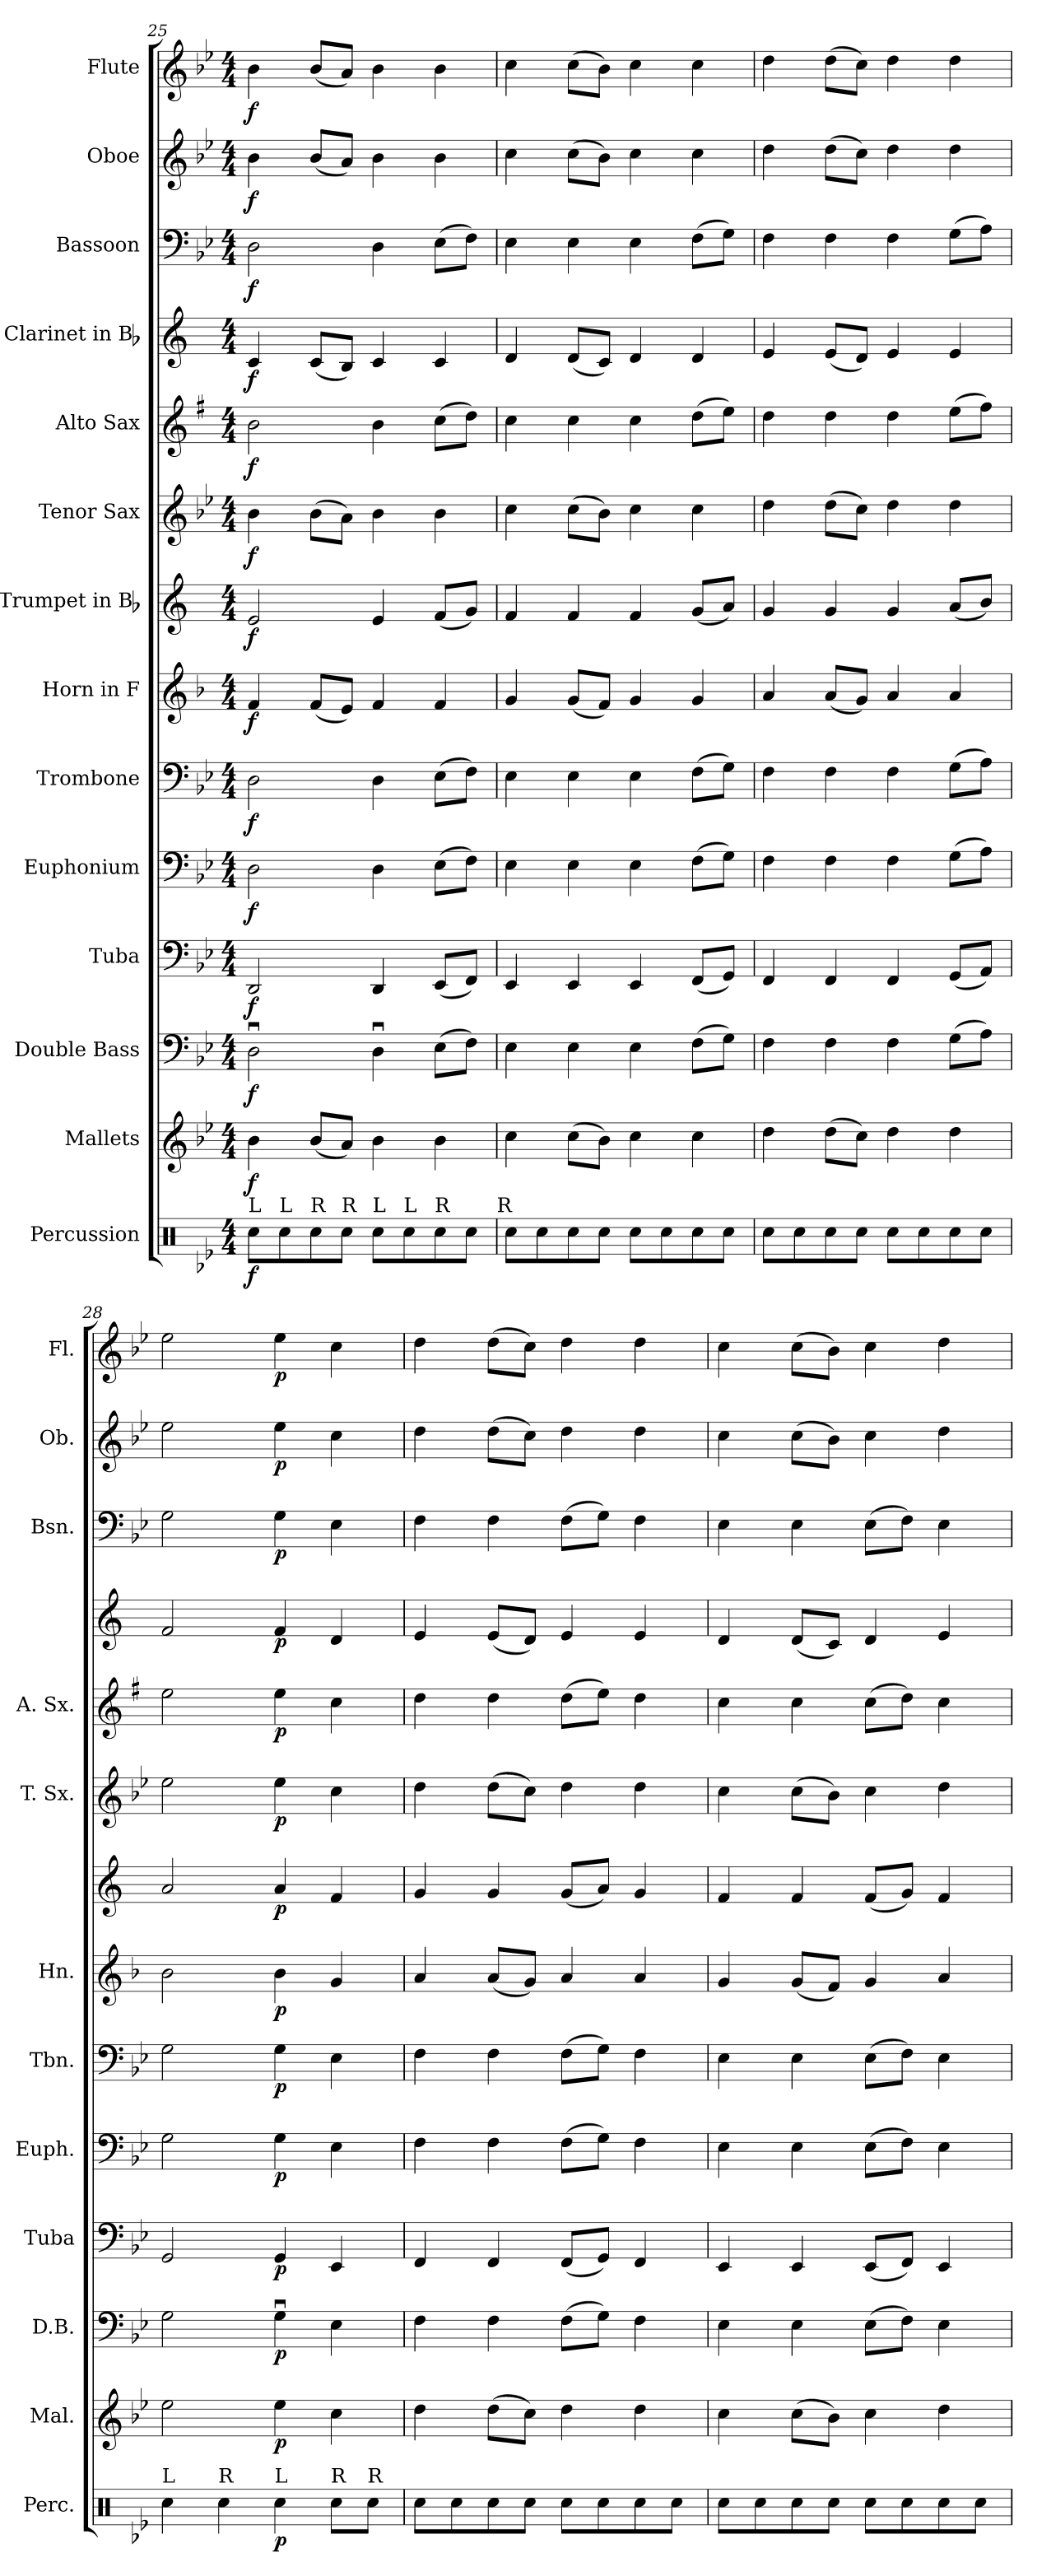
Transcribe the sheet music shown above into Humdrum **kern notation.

**kern	**dynam	**kern	**dynam	**kern	**dynam	**kern	**dynam	**kern	**dynam	**kern	**dynam	**kern	**dynam	**kern	**dynam	**kern	**dynam	**kern	**dynam	**kern	**dynam	**kern	**dynam	**kern	**dynam	**kern	**dynam
*part14	*part14	*part13	*part13	*part12	*part12	*part11	*part11	*part10	*part10	*part9	*part9	*part8	*part8	*part7	*part7	*part6	*part6	*part5	*part5	*part4	*part4	*part3	*part3	*part2	*part2	*part1	*part1
*staff14	*staff14	*staff13	*staff13	*staff12	*staff12	*staff11	*staff11	*staff10	*staff10	*staff9	*staff9	*staff8	*staff8	*staff7	*staff7	*staff6	*staff6	*staff5	*staff5	*staff4	*staff4	*staff3	*staff3	*staff2	*staff2	*staff1	*staff1
*I"Percussion	*	*I"Mallets	*	*I"Double Bass	*	*I"Tuba	*	*I"Euphonium	*	*I"Trombone	*	*I"Horn in F	*	*I"Trumpet in Bb	*	*I"Tenor Sax	*	*I"Alto Sax	*	*I"Clarinet in Bb	*	*I"Bassoon	*	*I"Oboe	*	*I"Flute	*
*I'Perc.	*	*I'Mal.	*	*I'D.B.	*	*I'Tuba	*	*I'Euph.	*	*I'Tbn.	*	*I'Hn.	*	*	*	*I'T. Sx.	*	*I'A. Sx.	*	*	*	*I'Bsn.	*	*I'Ob.	*	*I'Fl.	*
!!LO:PB:g=z
*clefX	*	*clefG2	*	*clefF4	*	*clefF4	*	*clefF4	*	*clefF4	*	*clefG2	*	*clefG2	*	*clefG2	*	*clefG2	*	*clefG2	*	*clefF4	*	*clefG2	*	*clefG2	*
*	*	*	*	*ITrd7c12	*	*	*	*	*	*	*	*ITrd4c7	*	*ITrd1c2	*	*ITrd8c14	*	*ITrd5c9	*	*ITrd1c2	*	*	*	*	*	*	*
*k[b-e-]	*	*k[b-e-]	*	*k[b-e-]	*	*k[b-e-]	*	*k[b-e-]	*	*k[b-e-]	*	*k[b-e-]	*	*k[b-e-]	*	*k[b-e-]	*	*k[b-e-]	*	*k[b-e-]	*	*k[b-e-]	*	*k[b-e-]	*	*k[b-e-]	*
*B-:	*	*B-:	*	*B-:	*	*B-:	*	*B-:	*	*B-:	*	*B-:	*	*B-:	*	*B-:	*	*B-:	*	*B-:	*	*B-:	*	*B-:	*	*B-:	*
*M4/4	*	*M4/4	*	*M4/4	*	*M4/4	*	*M4/4	*	*M4/4	*	*M4/4	*	*M4/4	*	*M4/4	*	*M4/4	*	*M4/4	*	*M4/4	*	*M4/4	*	*M4/4	*
=25	=25	=25	=25	=25	=25	=25	=25	=25	=25	=25	=25	=25	=25	=25	=25	=25	=25	=25	=25	=25	=25	=25	=25	=25	=25	=25	=25
!LO:TX:a:t=L	!	!	!	!	!	!	!	!	!	!	!	!	!	!	!	!	!	!	!	!	!	!	!	!	!	!	!
!	!LO:DY:b	!	!LO:DY:b	!	!LO:DY:b	!	!LO:DY:b	!	!LO:DY:b	!	!LO:DY:b	!	!LO:DY:b	!	!LO:DY:b	!	!LO:DY:b	!	!LO:DY:b	!	!LO:DY:b	!	!LO:DY:b	!	!LO:DY:b	!	!LO:DY:b
8Rcc\L	f	4b-\	f	2DDu>\	f	2DD/	f	2D\	f	2D\	f	4B-/	f	2d/	f	4B-\	f	2d\	f	4B-/	f	2D\	f	4b-\	f	4b-\	f
!LO:TX:a:t=L	!	!	!	!	!	!	!	!	!	!	!	!	!	!	!	!	!	!	!	!	!	!	!	!	!	!	!
8Rcc\	.	.	.	.	.	.	.	.	.	.	.	.	.	.	.	.	.	.	.	.	.	.	.	.	.	.	.
!LO:TX:a:t=R	!	!	!	!	!	!	!	!	!	!	!	!	!	!	!	!	!	!	!	!	!	!	!	!	!	!	!
8Rcc\	.	(<8b-/L	.	.	.	.	.	.	.	.	.	(<8B-/L	.	.	.	(>8B-\L	.	.	.	(<8B-/L	.	.	.	(<8b-/L	.	(<8b-/L	.
!LO:TX:a:t=R	!	!	!	!	!	!	!	!	!	!	!	!	!	!	!	!	!	!	!	!	!	!	!	!	!	!	!
8Rcc\J	.	8a/J)	.	.	.	.	.	.	.	.	.	8A/J)	.	.	.	8A\J)	.	.	.	8A/J)	.	.	.	8a/J)	.	8a/J)	.
!LO:TX:a:t=L	!	!	!	!	!	!	!	!	!	!	!	!	!	!	!	!	!	!	!	!	!	!	!	!	!	!	!
8Rcc\L	.	4b-\	.	4DDu>\	.	4DD/	.	4D\	.	4D\	.	4B-/	.	4d/	.	4B-\	.	4d\	.	4B-/	.	4D\	.	4b-\	.	4b-\	.
!LO:TX:a:t=L	!	!	!	!	!	!	!	!	!	!	!	!	!	!	!	!	!	!	!	!	!	!	!	!	!	!	!
8Rcc\	.	.	.	.	.	.	.	.	.	.	.	.	.	.	.	.	.	.	.	.	.	.	.	.	.	.	.
!LO:TX:a:t=R	!	!	!	!	!	!	!	!	!	!	!	!	!	!	!	!	!	!	!	!	!	!	!	!	!	!	!
8Rcc\	.	4b-\	.	(>8EE-\L	.	(<8EE-/L	.	(>8E-\L	.	(>8E-\L	.	4B-/	.	(<8e-/L	.	4B-\	.	(>8e-\L	.	4B-/	.	(>8E-\L	.	4b-\	.	4b-\	.
8Rcc\J	.	.	.	8FF\J)	.	8FF/J)	.	8F\J)	.	8F\J)	.	.	.	8f/J)	.	.	.	8f\J)	.	.	.	8F\J)	.	.	.	.	.
!LO:TX:a:t=R	!	!	!	!	!	!	!	!	!	!	!	!	!	!	!	!	!	!	!	!	!	!	!	!	!	!	!
=26	=26	=26	=26	=26	=26	=26	=26	=26	=26	=26	=26	=26	=26	=26	=26	=26	=26	=26	=26	=26	=26	=26	=26	=26	=26	=26	=26
8Rcc\L	.	4cc\	.	4EE-\	.	4EE-/	.	4E-\	.	4E-\	.	4c/	.	4e-/	.	4c\	.	4e-\	.	4c/	.	4E-\	.	4cc\	.	4cc\	.
8Rcc\	.	.	.	.	.	.	.	.	.	.	.	.	.	.	.	.	.	.	.	.	.	.	.	.	.	.	.
8Rcc\	.	(>8cc\L	.	4EE-\	.	4EE-/	.	4E-\	.	4E-\	.	(<8c/L	.	4e-/	.	(>8c\L	.	4e-\	.	(<8c/L	.	4E-\	.	(>8cc\L	.	(>8cc\L	.
8Rcc\J	.	8b-\J)	.	.	.	.	.	.	.	.	.	8B-/J)	.	.	.	8B-\J)	.	.	.	8B-/J)	.	.	.	8b-\J)	.	8b-\J)	.
8Rcc\L	.	4cc\	.	4EE-\	.	4EE-/	.	4E-\	.	4E-\	.	4c/	.	4e-/	.	4c\	.	4e-\	.	4c/	.	4E-\	.	4cc\	.	4cc\	.
8Rcc\	.	.	.	.	.	.	.	.	.	.	.	.	.	.	.	.	.	.	.	.	.	.	.	.	.	.	.
8Rcc\	.	4cc\	.	(>8FF\L	.	(<8FF/L	.	(>8F\L	.	(>8F\L	.	4c/	.	(<8f/L	.	4c\	.	(>8f\L	.	4c/	.	(>8F\L	.	4cc\	.	4cc\	.
8Rcc\J	.	.	.	8GG\J)	.	8GG/J)	.	8G\J)	.	8G\J)	.	.	.	8g/J)	.	.	.	8g\J)	.	.	.	8G\J)	.	.	.	.	.
=27	=27	=27	=27	=27	=27	=27	=27	=27	=27	=27	=27	=27	=27	=27	=27	=27	=27	=27	=27	=27	=27	=27	=27	=27	=27	=27	=27
8Rcc\L	.	4dd\	.	4FF\	.	4FF/	.	4F\	.	4F\	.	4d/	.	4f/	.	4d\	.	4f\	.	4d/	.	4F\	.	4dd\	.	4dd\	.
8Rcc\	.	.	.	.	.	.	.	.	.	.	.	.	.	.	.	.	.	.	.	.	.	.	.	.	.	.	.
8Rcc\	.	(>8dd\L	.	4FF\	.	4FF/	.	4F\	.	4F\	.	(<8d/L	.	4f/	.	(>8d\L	.	4f\	.	(<8d/L	.	4F\	.	(>8dd\L	.	(>8dd\L	.
8Rcc\J	.	8cc\J)	.	.	.	.	.	.	.	.	.	8c/J)	.	.	.	8c\J)	.	.	.	8c/J)	.	.	.	8cc\J)	.	8cc\J)	.
8Rcc\L	.	4dd\	.	4FF\	.	4FF/	.	4F\	.	4F\	.	4d/	.	4f/	.	4d\	.	4f\	.	4d/	.	4F\	.	4dd\	.	4dd\	.
8Rcc\	.	.	.	.	.	.	.	.	.	.	.	.	.	.	.	.	.	.	.	.	.	.	.	.	.	.	.
8Rcc\	.	4dd\	.	(>8GG\L	.	(<8GG/L	.	(>8G\L	.	(>8G\L	.	4d/	.	(<8g/L	.	4d\	.	(>8g\L	.	4d/	.	(>8G\L	.	4dd\	.	4dd\	.
8Rcc\J	.	.	.	8AA\J)	.	8AA/J)	.	8A\J)	.	8A\J)	.	.	.	8a/J)	.	.	.	8a\J)	.	.	.	8A\J)	.	.	.	.	.
=28	=28	=28	=28	=28	=28	=28	=28	=28	=28	=28	=28	=28	=28	=28	=28	=28	=28	=28	=28	=28	=28	=28	=28	=28	=28	=28	=28
!LO:TX:a:t=L	!	!	!	!	!	!	!	!	!	!	!	!	!	!	!	!	!	!	!	!	!	!	!	!	!	!	!
4Rcc\	.	2ee-\	.	2GG\	.	2GG/	.	2G\	.	2G\	.	2e-\	.	2g/	.	2e-\	.	2g\	.	2e-/	.	2G\	.	2ee-\	.	2ee-\	.
!LO:TX:a:t=R	!	!	!	!	!	!	!	!	!	!	!	!	!	!	!	!	!	!	!	!	!	!	!	!	!	!	!
4Rcc\	.	.	.	.	.	.	.	.	.	.	.	.	.	.	.	.	.	.	.	.	.	.	.	.	.	.	.
!LO:TX:a:t=L	!	!	!	!	!	!	!	!	!	!	!	!	!	!	!	!	!	!	!	!	!	!	!	!	!	!	!
!	!LO:DY:b	!	!LO:DY:b	!	!LO:DY:b	!	!LO:DY:b	!	!LO:DY:b	!	!LO:DY:b	!	!LO:DY:b	!	!LO:DY:b	!	!LO:DY:b	!	!LO:DY:b	!	!LO:DY:b	!	!LO:DY:b	!	!LO:DY:b	!	!LO:DY:b
4Rcc\	p	4ee-\	p	4GGu>\	p	4GG/	p	4G\	p	4G\	p	4e-\	p	4g/	p	4e-\	p	4g\	p	4e-/	p	4G\	p	4ee-\	p	4ee-\	p
!LO:TX:a:t=R	!	!	!	!	!	!	!	!	!	!	!	!	!	!	!	!	!	!	!	!	!	!	!	!	!	!	!
8Rcc\L	.	4cc\	.	4EE-\	.	4EE-/	.	4E-\	.	4E-\	.	4c/	.	4e-/	.	4c\	.	4e-\	.	4c/	.	4E-\	.	4cc\	.	4cc\	.
!LO:TX:a:t=R	!	!	!	!	!	!	!	!	!	!	!	!	!	!	!	!	!	!	!	!	!	!	!	!	!	!	!
8Rcc\J	.	.	.	.	.	.	.	.	.	.	.	.	.	.	.	.	.	.	.	.	.	.	.	.	.	.	.
=29	=29	=29	=29	=29	=29	=29	=29	=29	=29	=29	=29	=29	=29	=29	=29	=29	=29	=29	=29	=29	=29	=29	=29	=29	=29	=29	=29
8Rcc\L	.	4dd\	.	4FF\	.	4FF/	.	4F\	.	4F\	.	4d/	.	4f/	.	4d\	.	4f\	.	4d/	.	4F\	.	4dd\	.	4dd\	.
8Rcc\	.	.	.	.	.	.	.	.	.	.	.	.	.	.	.	.	.	.	.	.	.	.	.	.	.	.	.
8Rcc\	.	(>8dd\L	.	4FF\	.	4FF/	.	4F\	.	4F\	.	(<8d/L	.	4f/	.	(>8d\L	.	4f\	.	(<8d/L	.	4F\	.	(>8dd\L	.	(>8dd\L	.
8Rcc\J	.	8cc\J)	.	.	.	.	.	.	.	.	.	8c/J)	.	.	.	8c\J)	.	.	.	8c/J)	.	.	.	8cc\J)	.	8cc\J)	.
8Rcc\L	.	4dd\	.	(>8FF\L	.	(<8FF/L	.	(>8F\L	.	(>8F\L	.	4d/	.	(<8f/L	.	4d\	.	(>8f\L	.	4d/	.	(>8F\L	.	4dd\	.	4dd\	.
8Rcc\	.	.	.	8GG\J)	.	8GG/J)	.	8G\J)	.	8G\J)	.	.	.	8g/J)	.	.	.	8g\J)	.	.	.	8G\J)	.	.	.	.	.
8Rcc\	.	4dd\	.	4FF\	.	4FF/	.	4F\	.	4F\	.	4d/	.	4f/	.	4d\	.	4f\	.	4d/	.	4F\	.	4dd\	.	4dd\	.
8Rcc\J	.	.	.	.	.	.	.	.	.	.	.	.	.	.	.	.	.	.	.	.	.	.	.	.	.	.	.
=30	=30	=30	=30	=30	=30	=30	=30	=30	=30	=30	=30	=30	=30	=30	=30	=30	=30	=30	=30	=30	=30	=30	=30	=30	=30	=30	=30
8Rcc\L	.	4cc\	.	4EE-\	.	4EE-/	.	4E-\	.	4E-\	.	4c/	.	4e-/	.	4c\	.	4e-\	.	4c/	.	4E-\	.	4cc\	.	4cc\	.
8Rcc\	.	.	.	.	.	.	.	.	.	.	.	.	.	.	.	.	.	.	.	.	.	.	.	.	.	.	.
8Rcc\	.	(>8cc\L	.	4EE-\	.	4EE-/	.	4E-\	.	4E-\	.	(<8c/L	.	4e-/	.	(>8c\L	.	4e-\	.	(<8c/L	.	4E-\	.	(>8cc\L	.	(>8cc\L	.
8Rcc\J	.	8b-\J)	.	.	.	.	.	.	.	.	.	8B-/J)	.	.	.	8B-\J)	.	.	.	8B-/J)	.	.	.	8b-\J)	.	8b-\J)	.
8Rcc\L	.	4cc\	.	(>8EE-\L	.	(<8EE-/L	.	(>8E-\L	.	(>8E-\L	.	4c/	.	(<8e-/L	.	4c\	.	(>8e-\L	.	4c/	.	(>8E-\L	.	4cc\	.	4cc\	.
8Rcc\	.	.	.	8FF\J)	.	8FF/J)	.	8F\J)	.	8F\J)	.	.	.	8f/J)	.	.	.	8f\J)	.	.	.	8F\J)	.	.	.	.	.
8Rcc\	.	4dd\	.	4EE-\	.	4EE-/	.	4E-\	.	4E-\	.	4d/	.	4e-/	.	4d\	.	4e-\	.	4d/	.	4E-\	.	4dd\	.	4dd\	.
8Rcc\J	.	.	.	.	.	.	.	.	.	.	.	.	.	.	.	.	.	.	.	.	.	.	.	.	.	.	.
=	=	=	=	=	=	=	=	=	=	=	=	=	=	=	=	=	=	=	=	=	=	=	=	=	=	=	=
*-	*-	*-	*-	*-	*-	*-	*-	*-	*-	*-	*-	*-	*-	*-	*-	*-	*-	*-	*-	*-	*-	*-	*-	*-	*-	*-	*-
